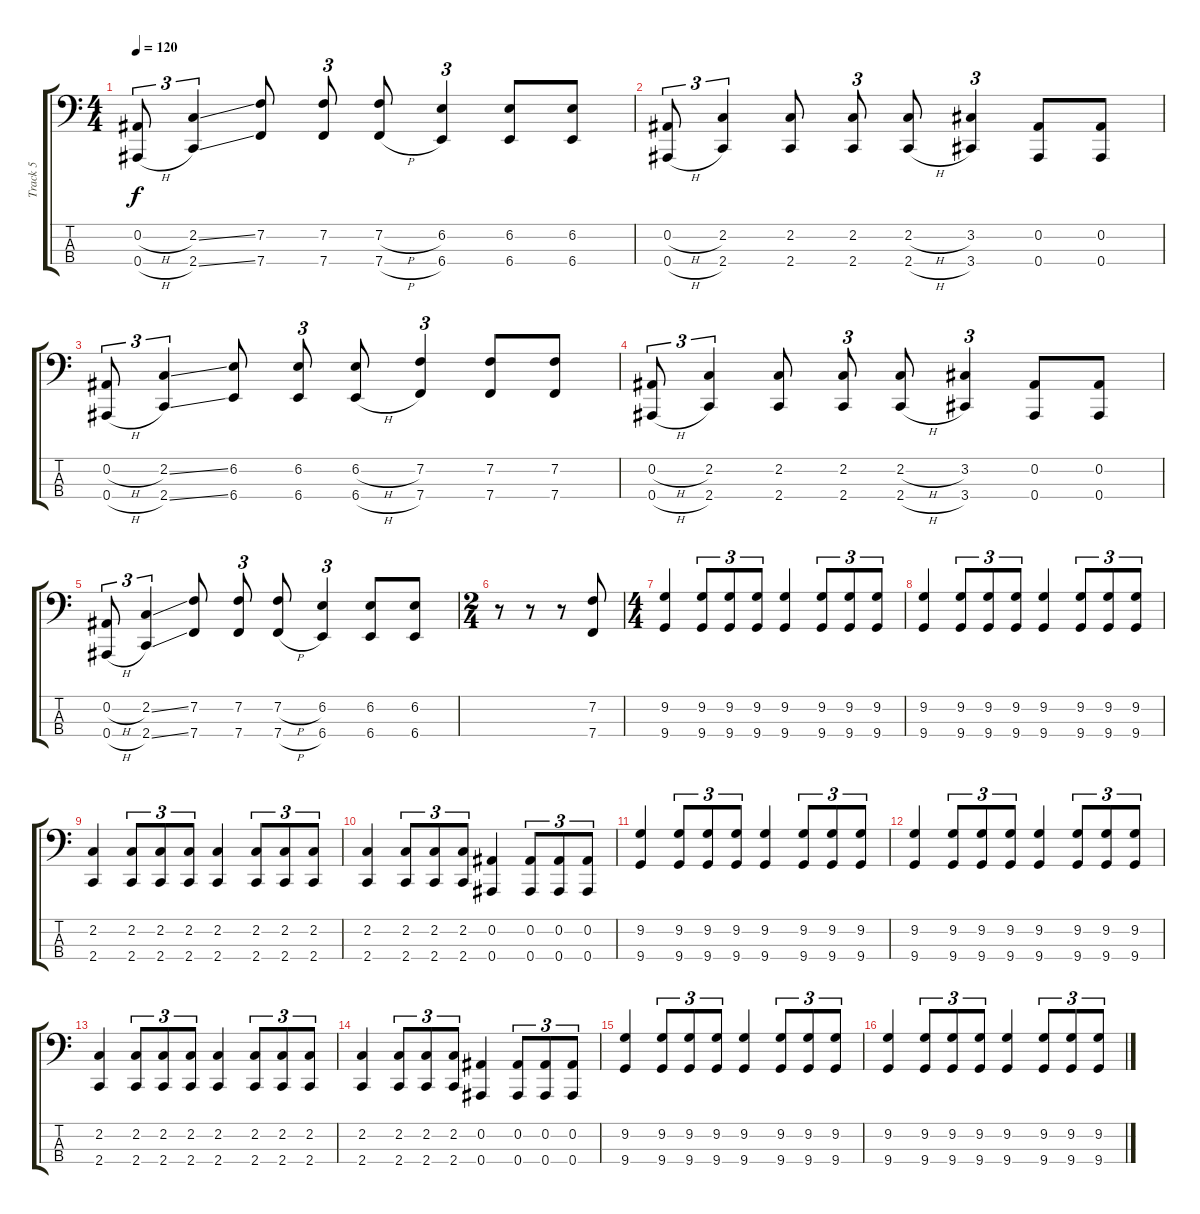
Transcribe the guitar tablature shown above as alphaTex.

\track ("Track 5" "Track 5") {instrument electricbasspick}
\staff {score tabs}
\tuning (Eb2 Bb1 F1 Bb0) {hide}
\ts (4 4)
\tempo 120
\clef f4
\ks c
(0.2{h} 0.4{h}).8{tu (3 2) dy f} (2.2{ss} 2.4{ss}).4{tu (3 2)} (7.2 7.4).8 (7.2 7.4).8{tu (3 2)} (7.2{h} 7.4{h}).8 (6.2 6.4).4{tu (3 2)} (6.2 6.4).8 (6.2 6.4).8 |
(0.2{h} 0.4{h}).8{tu (3 2)} (2.2 2.4).4{tu (3 2)} (2.2 2.4).8 (2.2 2.4).8{tu (3 2)} (2.2{h} 2.4{h}).8 (3.2 3.4).4{tu (3 2)} (0.2 0.4).8 (0.2 0.4).8 |
(0.2{h} 0.4{h}).8{tu (3 2)} (2.2{ss} 2.4{ss}).4{tu (3 2)} (6.2 6.4).8 (6.2 6.4).8{tu (3 2)} (6.2{h} 6.4{h}).8 (7.2 7.4).4{tu (3 2)} (7.2 7.4).8 (7.2 7.4).8 |
(0.2{h} 0.4{h}).8{tu (3 2)} (2.2 2.4).4{tu (3 2)} (2.2 2.4).8 (2.2 2.4).8{tu (3 2)} (2.2{h} 2.4{h}).8 (3.2 3.4).4{tu (3 2)} (0.2 0.4).8 (0.2 0.4).8 |
(0.2{h} 0.4{h}).8{tu (3 2)} (2.2{ss} 2.4{ss}).4{tu (3 2)} (7.2 7.4).8 (7.2 7.4).8{tu (3 2)} (7.2{h} 7.4{h}).8 (6.2 6.4).4{tu (3 2)} (6.2 6.4).8 (6.2 6.4).8 |
\ts (2 4)
r.8 r.8 r.8 (7.2 7.4).8 |
\ts (4 4)
(9.2 9.4).4 (9.2 9.4).8{tu (3 2)} (9.2 9.4).8{tu (3 2)} (9.2 9.4).8{tu (3 2)} (9.2 9.4).4 (9.2 9.4).8{tu (3 2)} (9.2 9.4).8{tu (3 2)} (9.2 9.4).8{tu (3 2)} |
(9.2 9.4).4 (9.2 9.4).8{tu (3 2)} (9.2 9.4).8{tu (3 2)} (9.2 9.4).8{tu (3 2)} (9.2 9.4).4 (9.2 9.4).8{tu (3 2)} (9.2 9.4).8{tu (3 2)} (9.2 9.4).8{tu (3 2)} |
(2.2 2.4).4 (2.2 2.4).8{tu (3 2)} (2.2 2.4).8{tu (3 2)} (2.2 2.4).8{tu (3 2)} (2.2 2.4).4 (2.2 2.4).8{tu (3 2)} (2.2 2.4).8{tu (3 2)} (2.2 2.4).8{tu (3 2)} |
(2.2 2.4).4 (2.2 2.4).8{tu (3 2)} (2.2 2.4).8{tu (3 2)} (2.2 2.4).8{tu (3 2)} (0.2 0.4).4 (0.2 0.4).8{tu (3 2)} (0.2 0.4).8{tu (3 2)} (0.2 0.4).8{tu (3 2)} |
(9.2 9.4).4 (9.2 9.4).8{tu (3 2)} (9.2 9.4).8{tu (3 2)} (9.2 9.4).8{tu (3 2)} (9.2 9.4).4 (9.2 9.4).8{tu (3 2)} (9.2 9.4).8{tu (3 2)} (9.2 9.4).8{tu (3 2)} |
(9.2 9.4).4 (9.2 9.4).8{tu (3 2)} (9.2 9.4).8{tu (3 2)} (9.2 9.4).8{tu (3 2)} (9.2 9.4).4 (9.2 9.4).8{tu (3 2)} (9.2 9.4).8{tu (3 2)} (9.2 9.4).8{tu (3 2)} |
(2.2 2.4).4 (2.2 2.4).8{tu (3 2)} (2.2 2.4).8{tu (3 2)} (2.2 2.4).8{tu (3 2)} (2.2 2.4).4 (2.2 2.4).8{tu (3 2)} (2.2 2.4).8{tu (3 2)} (2.2 2.4).8{tu (3 2)} |
(2.2 2.4).4 (2.2 2.4).8{tu (3 2)} (2.2 2.4).8{tu (3 2)} (2.2 2.4).8{tu (3 2)} (0.2 0.4).4 (0.2 0.4).8{tu (3 2)} (0.2 0.4).8{tu (3 2)} (0.2 0.4).8{tu (3 2)} |
(9.2 9.4).4 (9.2 9.4).8{tu (3 2)} (9.2 9.4).8{tu (3 2)} (9.2 9.4).8{tu (3 2)} (9.2 9.4).4 (9.2 9.4).8{tu (3 2)} (9.2 9.4).8{tu (3 2)} (9.2 9.4).8{tu (3 2)} |
(9.2 9.4).4 (9.2 9.4).8{tu (3 2)} (9.2 9.4).8{tu (3 2)} (9.2 9.4).8{tu (3 2)} (9.2 9.4).4 (9.2 9.4).8{tu (3 2)} (9.2 9.4).8{tu (3 2)} (9.2 9.4).8{tu (3 2)}
